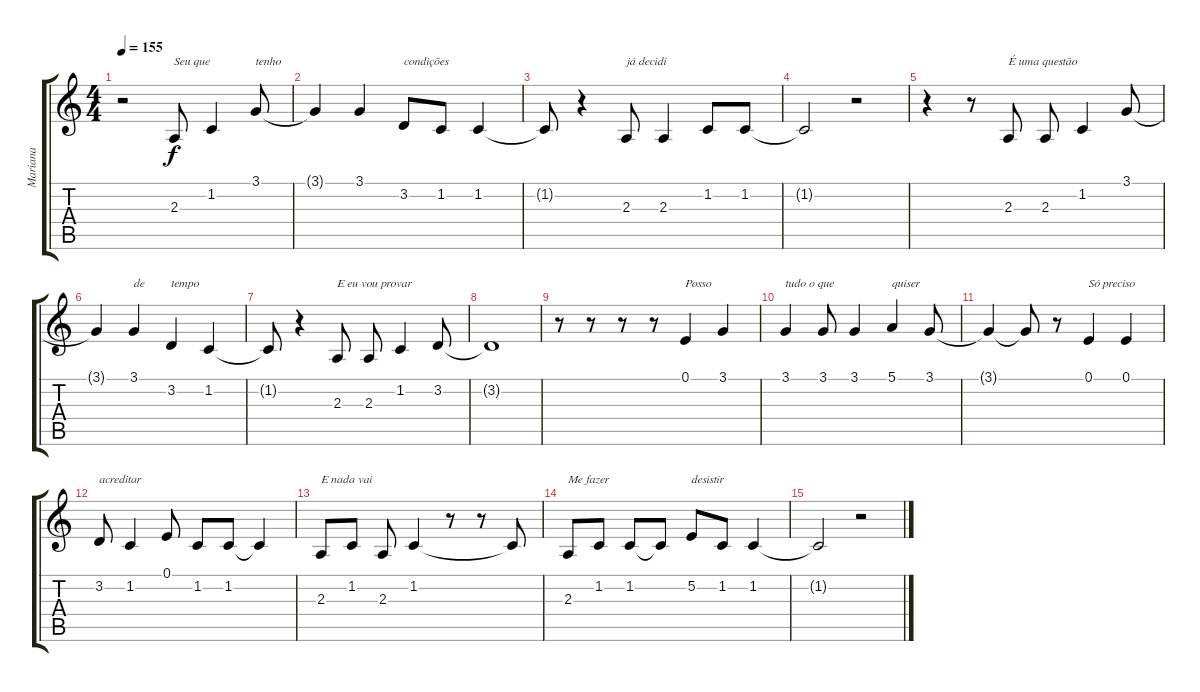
\track ("Mariana" "Mariana") {instrument tenorsax}
\staff {score tabs}
\tuning (E4 B3 G3 D3 A2 E2) {hide}
\ts (4 4)
\tempo 155
\clef g2
\ks c
r.2{dy f} 2.3.8{txt "Seu que"} 1.2.4 3.1.8{txt "tenho"} |
3.1{t}.4 3.1.4 3.2.8{txt "condições"} 1.2.8 1.2.4 |
1.2{t}.8 r.4 2.3.8{txt "já decidi"} 2.3.4 1.2.8 1.2.8 |
1.2{t}.2 r.2 |
r.4 r.8 2.3.8{txt "É uma questão"} 2.3.8 1.2.4 3.1.8 |
3.1{t}.4 3.1.4{txt "de"} 3.2.4{txt "tempo"} 1.2.4 |
1.2{t}.8 r.4 2.3.8{txt "E eu vou provar"} 2.3.8 1.2.4 3.2.8 |
3.2{t}.1 |
r.8 r.8 r.8 r.8 0.1.4{txt "Posso"} 3.1.4 |
3.1.4{txt "tudo o que"} 3.1.8 3.1.4 5.1.4{txt "quiser"} 3.1.8 |
3.1{t}.4 3.1{t}.8 r.8 0.1.4{txt "Só preciso"} 0.1.4 |
3.2.8{txt "acreditar"} 1.2.4 0.1.8 1.2.8 1.2.8 1.2{t}.4 |
2.3.8{txt "E nada vai"} 1.2.8 2.3.8 1.2.4 r.8 r.8 1.2{t}.8 |
2.3.8{txt "Me fazer"} 1.2.8 1.2.8 1.2{t}.8 5.2.8{txt "desistir"} 1.2.8 1.2.4 |
1.2{t}.2 r.2
